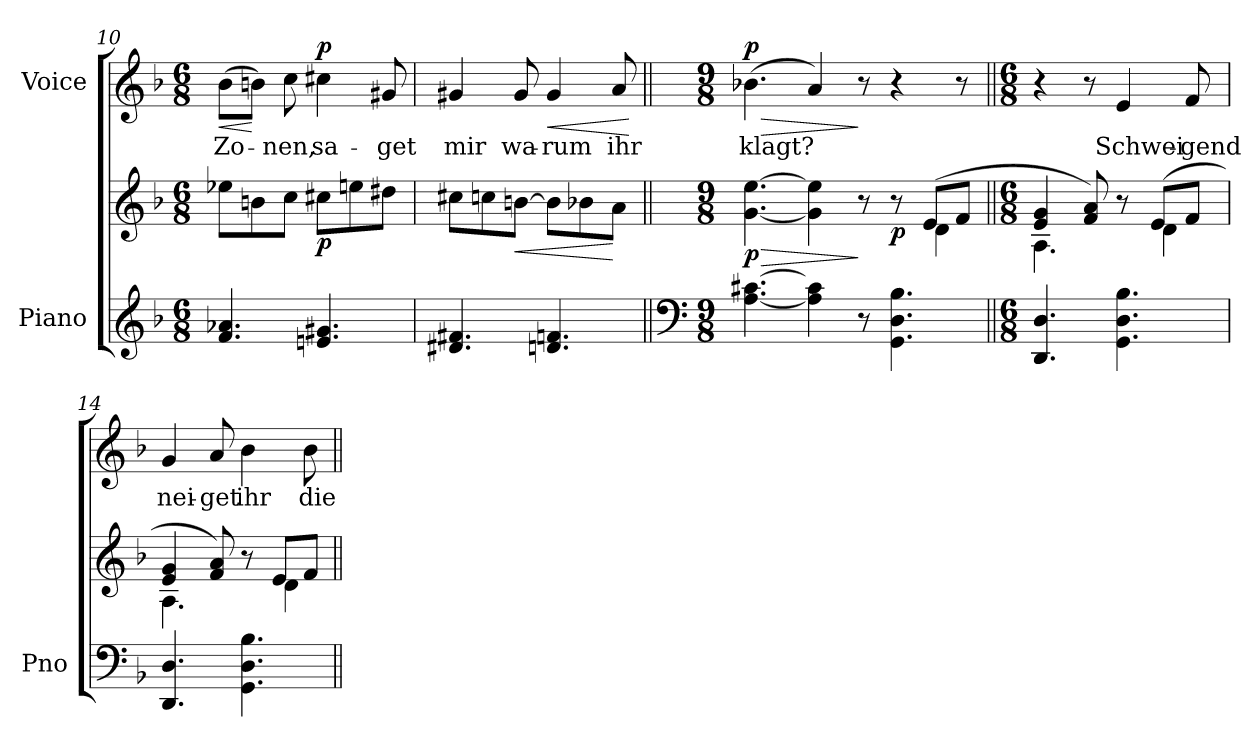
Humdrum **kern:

**kern	**kern	**dynam	**kern	**text	**dynam
*part2	*part2	*part2	*part1	*part1	*part1
*staff3	*staff2	*staff2/3	*staff1	*staff1	*staff1
*I"Piano	*	*	*I"Voice	*	*
*I'Pno	*	*	*	*	*
*clefG2	*clefG2	*	*clefG2	*	*
*k[b-]	*k[b-]	*	*k[b-]	*	*
*M6/8	*M6/8	*	*M6/8	*	*
=10	=10	=10	=10	=10	=10
!	!	!	!	!LO:LY:b	!LO:HP:b
4.f/ 4.a-X/	8ee-X\L	.	(8b-\L	Zo-	<
.	8bn\	.	8bn\J)	.	[
!	!	!	!	!LO:LY:b	!
.	8cc\J	.	8cc\	-nen,	.
!	!	!LO:DY:b	!	!LO:LY:b	!LO:DY:a
4.en/ 4.g#X/	8cc#X\L	p	4cc#X\	sa-	p
.	8een\	.	.	.	.
!	!	!	!	!LO:LY:b	!
.	8dd#X\J	.	8g#X/	-get	.
=11	=11	=11	=11	=11	=11
!	!	!	!	!LO:LY:b	!
4.d#X/ 4.f#X/	8cc#X\L	.	4g#X/	mir	.
.	8ccn\	.	.	.	.
!	!	!LO:HP:b	!	!LO:LY:b	!
.	[8bn\J	<	8g#/	wa-	.
!	!	!	!	!LO:LY:b	!LO:HP:b
4.dn/ 4.fn/	8b\L]	.	4g#/	-rum	<
.	8b-X\	.	.	.	.
!	!	!	!	!LO:LY:b	!
.	8a\J	[	8a/	ihr	.
.	.	.	.	.	[
!!LO:PB:g=z
=12||	=12||	=12||	=12||	=12||	=12||
*clefF4	*	*	*	*	*
*M9/8	*M9/8	*	*M9/8	*	*
!	!	!LO:HP:b	!	!LO:LY:b	!LO:HP:b
*	*^	*	*	*	*
!	!	!	!LO:DY:n=1:b	!	!	!LO:DY:n=1:a
[4.A\ [4.c#X\	[4.g\ [>4.ee\	2..ryy	> p	(4.b-X\	klagt?	> p
4A\] 4c#\]	4g\] 4ee\]	.	.	4a/)	.	.
8r	8r	.	]	8r	.	]
!	!	!	!LO:DY:n=2:b	!	!	!
4.GG\ 4.D\ 4.B-\	8r	.	p	4r	.	.
.	(8e/L	4d\	.	.	.	.
.	8f/J	.	.	8r	.	.
=13||	=13||	=13||	=13||	=13||	=13||	=13||
*M6/8	*M6/8	*	*	*M6/8	*	*
4.DD/ 4.D/	4e/ 4g/	4.A\	.	4r	.	.
.	8f/ 8a/)	.	.	8r	.	.
!	!	!	!	!	!LO:LY:b	!
4.GG\ 4.D\ 4.B-\	8r	8ryy	.	4e/	Schwei-	.
.	(8e/L	4d\	.	.	.	.
!	!	!	!	!	!LO:LY:b	!
.	8f/J	.	.	8f/	-gend	.
=14	=14	=14	=14	=14	=14	=14
!	!	!	!	!	!LO:LY:b	!
4.DD/ 4.D/	4e/ 4g/	4.A\	.	4g/	nei-	.
!	!	!	!	!	!LO:LY:b	!
.	8f/ 8a/)	.	.	8a/	-get	.
!	!	!	!	!	!LO:LY:b	!
4.GG\ 4.D\ 4.B-\	8r	8ryy	.	4b-\	ihr	.
.	8e/L	4d\	.	.	.	.
!	!	!	!	!	!LO:LY:b	!
.	8f/J	.	.	8b-\	die	.
*	*v	*v	*	*	*	*
=||	=||	=||	=||	=||	=||
*-	*-	*-	*-	*-	*-
